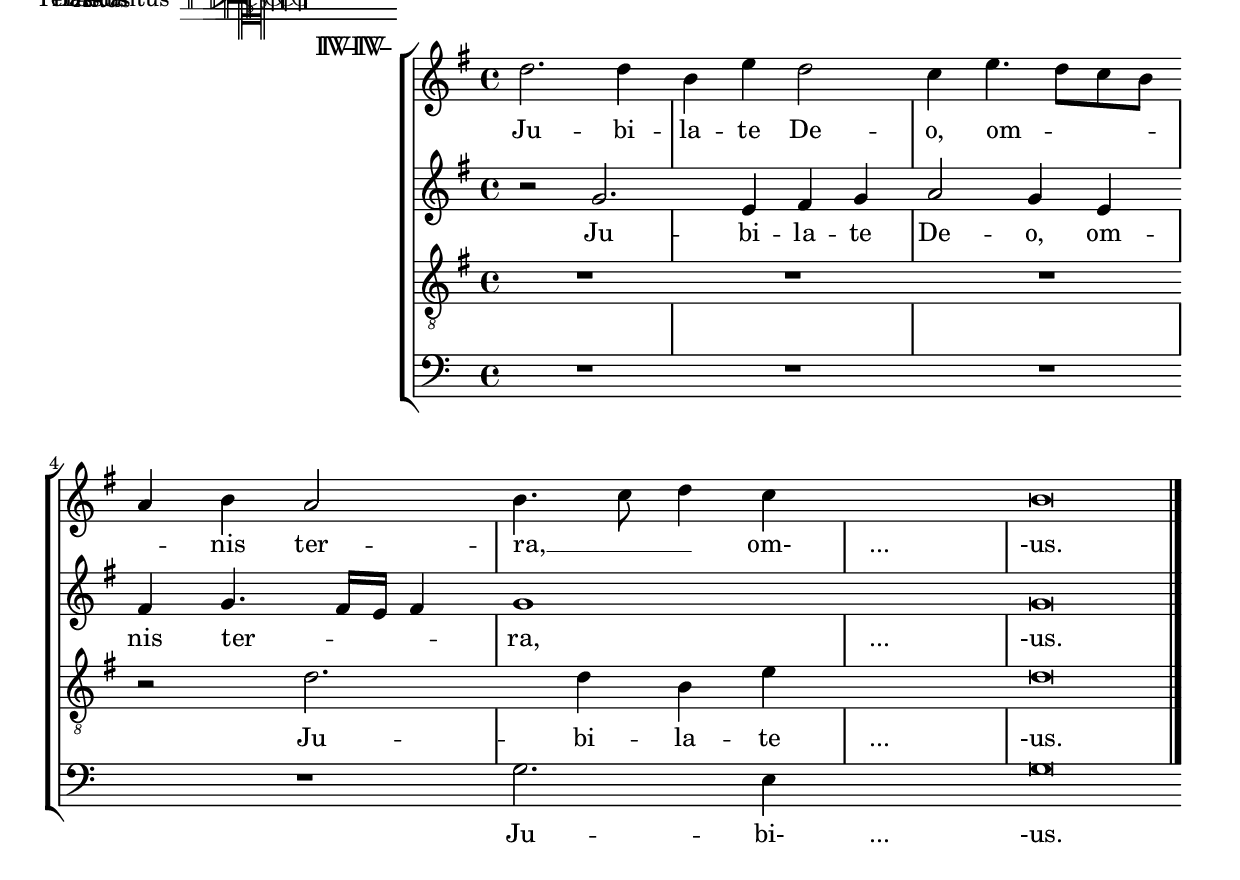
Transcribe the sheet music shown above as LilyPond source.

%% Do not edit this file; it is auto-generated from input/new
%% This file is in the public domain.
\version "2.11.51"
\header {
  texidoces = "
Los «incipit» se pueden escribir utilizando el grob del nombre del
instruemento, pero manteniendo independientes las definiciones del
nombre del instrumento y del incipit."
 
 doctitlees = "Incipit"

  lsrtags = "staff-notation,ancient-notation"
  texidoc = "Incipits can be added using the instrument name grob, but
keeping separate the instrument name definition and the incipit definition."
  doctitle = "Incipit"
} % begin verbatim

incipit =
#(define-music-function (parser location incipit-music) (ly:music?)
  #{
    \once \override Staff.InstrumentName #'self-alignment-X = #RIGHT
    \once \override Staff.InstrumentName #'self-alignment-Y = #UP
    \once \override Staff.InstrumentName #'Y-offset = #4
    \once \override Staff.InstrumentName #'padding = #0.3
    \once \override Staff.InstrumentName #'stencil = 
    #(lambda (grob)
       (let* ((instrument-name (ly:grob-property grob 'long-text))
              (layout (ly:output-def-clone (ly:grob-layout grob)))
              (music (make-music 'SequentialMusic
                      'elements (list (make-music 'ContextSpeccedMusic
                                        'context-type 'MensuralStaff
                                        'element (make-music 'PropertySet
                                                   'symbol 'instrumentName
                                                   'value instrument-name))
                                      $incipit-music)))
              (score (ly:make-score music))
              (mm (ly:output-def-lookup layout 'mm))
              (indent (ly:output-def-lookup layout 'indent))
              (width (ly:output-def-lookup layout 'incipit-width))
              (incipit-width (if (number? width)
                                 (* width mm)
                                 (* indent 0.5))))
         (ly:output-def-set-variable! layout 'indent (- indent incipit-width))
         (ly:output-def-set-variable! layout 'line-width indent)
         (ly:output-def-set-variable! layout 'ragged-right #f)
         (ly:output-def-set-variable! layout 'ragged-last #f)
         (ly:output-def-set-variable! layout 'system-count 1)
         (ly:score-add-output-def! score layout)
         (set! (ly:grob-property grob 'long-text)
               (markup #:score score))
         (ly:system-start-text::print grob)))
  #})

%%%%%%%%%%%%%%%%%%%%%%%%%

global = {
  \set Score.skipBars = ##t
  \key g \major
  \time 4/4
  
  %make the staff lines invisible on staves
  \override Staff.BarLine #'transparent = ##t
  % the actual music
  \skip 1*8

  % let finis bar go through all staves
  \override Staff.BarLine #'transparent = ##f

  % finis bar
  \bar "|."
}

discantusIncipit = <<
  \new MensuralVoice = discantusIncipit <<
    \repeat unfold 9 { s1 \noBreak }
    {
      \clef "neomensural-c1"
      \key f \major
      \time 2/2
      c''1.
    }
  >>
  \new Lyrics \lyricsto discantusIncipit { IV- }
>>

discantusNotes = {
  \transpose c' c'' {
    \clef "treble"
    d'2. d'4 |
    b e' d'2 |
    c'4 e'4.( d'8 c' b |
    a4) b a2 |
    b4.( c'8 d'4) c'4 |
    \once \override NoteHead #'transparent = ##t
    c'1 |
    b\breve |
  }
}

discantusLyrics = \lyricmode {
  Ju -- bi -- |
  la -- te De -- |
  o, om --
  nis ter -- |
  ra, __ om- |
  "..." |
  -us. |
}

altusIncipit = <<
  \new MensuralVoice = altusIncipit <<
    \repeat unfold 9 { s1 \noBreak }
    {
      \clef "neomensural-c3"
      \key f \major
      \time 2/2
      r1 f'1.
    }
  >>
  \new Lyrics \lyricsto altusIncipit { IV- }
>>

altusNotes = {
  \transpose c' c'' {
    \clef "treble"
    % two measures
    r2 g2. e4 fis g |
    a2 g4 e |
    fis g4.( fis16 e fis4) |
    g1 |
    \once \override NoteHead #'transparent = ##t
    g1 |
    g\breve |
  }
}

altusLyrics = \lyricmode {
  % two measures
  Ju -- bi -- la -- te |
  De -- o, om -- |
  nis ter -- ra, |
  "..." |
  -us. |
}

tenorIncipit = <<
  \new MensuralVoice = tenorIncipit <<
    \repeat unfold 9 { s1 \noBreak }
    {
      \clef "neomensural-c4"
      \key f \major
      \time 2/2
      r\longa
      r\breve
      r1 c'1.
    }
  >>
  \new Lyrics \lyricsto tenorIncipit { IV- }
>>

tenorNotes = {
  \transpose c' c' {
    \once \override Staff.VerticalAxisGroup #'minimum-Y-extent = #'(-6 . 3)
    \clef "treble_8"
    R1 |
    R1 |
    R1 |
    % two measures
    r2 d'2. d'4 b e' |
    \once \override NoteHead #'transparent = ##t
    e'1 |
    d'\breve |
  }
}

tenorLyrics = \lyricmode {
  % two measures
  Ju -- bi -- la -- te |
  "..." |
  -us. 
}

bassusIncipit = <<
  \new MensuralVoice = bassusIncipit <<
    \repeat unfold 9 { s1 \noBreak }
    {
      \clef "bass"
      \key f \major
      \time 2/2
      %% incipit
      r\maxima
      f1.
    }
  >>
  \new Lyrics \lyricsto bassusIncipit { IV- }
>>

bassusNotes = {
  \transpose c' c' {
    \clef "bass"
    R1 |
    R1 |
    R1 |
    R1 |
    g2. e4 |
    \once \override NoteHead #'transparent = ##t
    e1 |
    g\breve |
  }
}

bassusLyrics = \lyricmode {
  Ju -- bi- |
  "..." |
  -us.
}

\score {
  <<
    \new StaffGroup = choirStaff <<
      \new Voice = "discantusNotes" <<
        \global
        \set Staff.instrumentName = "Discantus"
        \incipit \discantusIncipit
        \discantusNotes
      >>
      \new Lyrics = "discantusLyrics" \lyricsto discantusNotes { \discantusLyrics }
      \new Voice = "altusNotes" <<
        \global
        \set Staff.instrumentName = "Altus"
        \incipit \altusIncipit
        \altusNotes
      >>
      \new Lyrics = "altusLyrics" \lyricsto altusNotes { \altusLyrics }
      \new Voice = "tenorNotes" <<
        \global
        \set Staff.instrumentName = "Tenor"
        \incipit \tenorIncipit
        \tenorNotes
      >>
      \new Lyrics = "tenorLyrics" \lyricsto tenorNotes { \tenorLyrics }
      \new Voice = "bassusNotes" <<
        \set Staff.instrumentName = "Bassus"
        \incipit \bassusIncipit
        \bassusNotes
      >>
    >>
    \new Lyrics = "bassusLyrics" \lyricsto bassusNotes { \bassusLyrics }
    %% Keep the bass lyrics outside of the staff group to avoid bar lines
    %% between the lyrics.
  >>
  \layout {
    \context {
      \Score
      %% no bar lines in staves
      \override BarLine #'transparent = ##t
    }
    %% the next three instructions keep the lyrics between the bar lines
    \context {
      \Lyrics
      \consists "Bar_engraver" 
      \override BarLine #'transparent = ##t
    } 
    \context {
      \StaffGroup
      \consists "Separating_line_group_engraver"
    }
    \context {
      \Voice
      %% no slurs
      \override Slur #'transparent = ##t
      %% Comment in the below "\remove" command to allow line
      %% breaking also at those bar lines where a note overlaps
      %% into the next measure.  The command is commented out in this
      %% short example score, but especially for large scores, you
      %% will typically yield better line breaking and thus improve
      %% overall spacing if you comment in the following command.
      %%\remove "Forbid_line_break_engraver"
    }
    indent=6\cm
    incipit-width = 4\cm
  }
}
